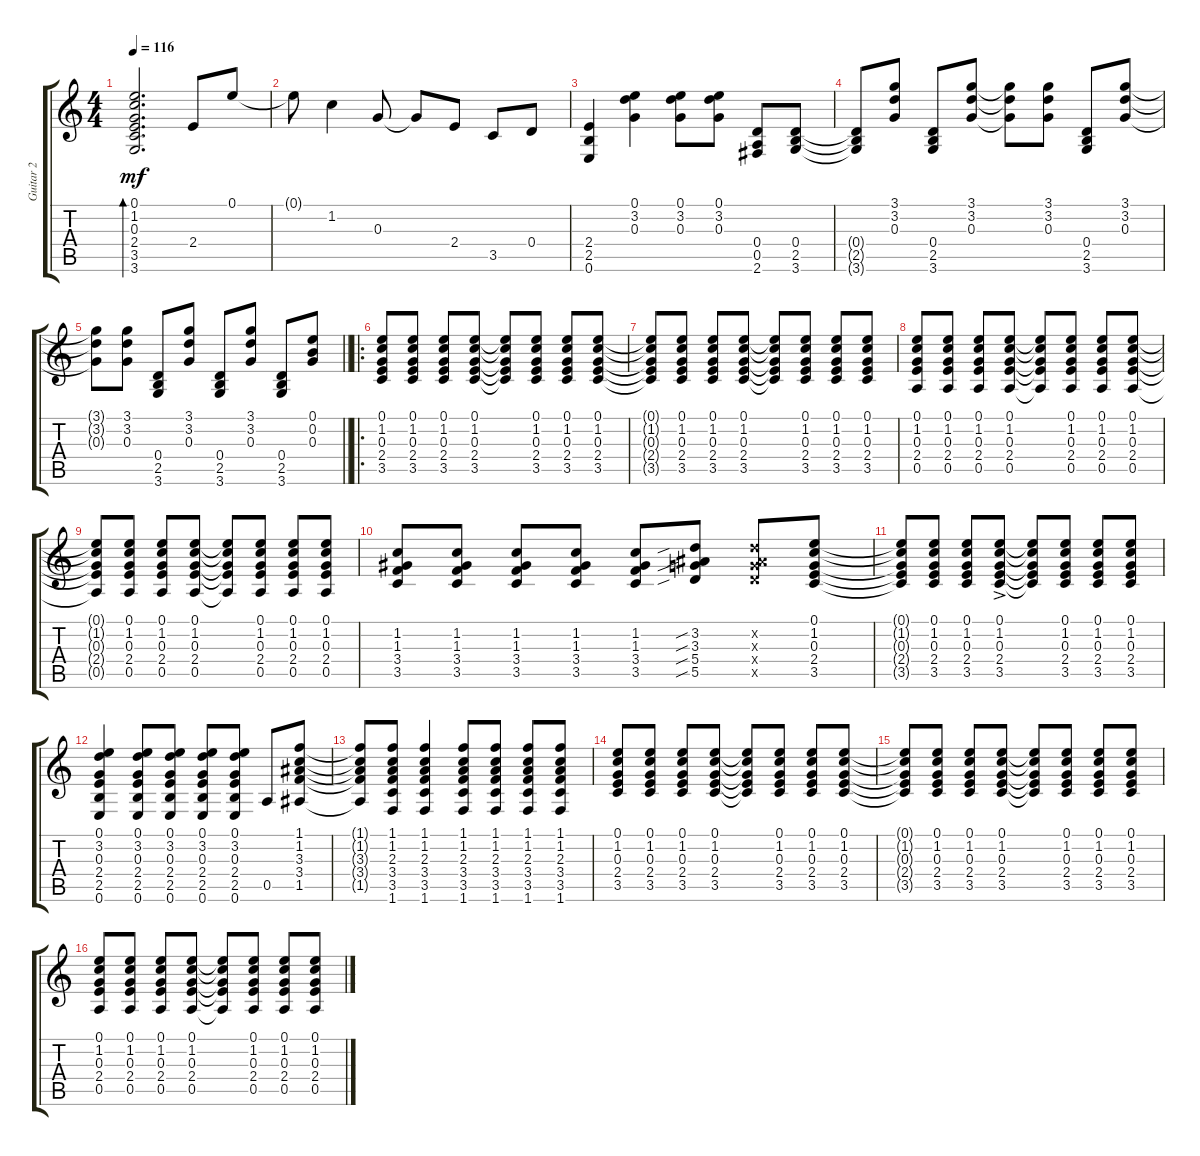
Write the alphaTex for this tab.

\track ("Guitar 2" "Guitar 2") {instrument electricguitarclean}
\staff {score tabs}
\tuning (E4 B3 G3 D3 A2 E2) {hide}
\ts (4 4)
\tempo 116
\clef g2
\ks c
(0.1 1.2 0.3 2.4 3.5 3.6).2{d bd 30 dy mf instrument electricguitarclean} 2.4.8 0.1.8 |
0.1{t}.8 1.2.4 0.3.8 0.3{t}.8 2.4.8 3.5.8 0.4.8 |
(2.4 2.5 0.6).4 (0.1 3.2 0.3).4 (0.1 3.2 0.3).8 (0.1 3.2 0.3).8 (0.4 0.5 2.6).8 (0.4 2.5 3.6).8 |
(0.4{t} 2.5{t} 3.6{t}).8 (3.1 3.2 0.3).8 (0.4 2.5 3.6).8 (3.1 3.2 0.3).8 (3.1{t} 3.2{t} 0.3{t}).8 (3.1 3.2 0.3).8 (0.4 2.5 3.6).8 (3.1 3.2 0.3).8 |
\barLineRight lightlight
(3.1{t} 3.2{t} 0.3{t}).8 (3.1 3.2 0.3).8 (0.4 2.5 3.6).8 (3.1 3.2 0.3).8 (0.4 2.5 3.6).8 (3.1 3.2 0.3).8 (0.4 2.5 3.6).8 (0.1 0.2 0.3).8 |
\ro
(0.1 1.2 0.3 2.4 3.5).8 (0.1 1.2 0.3 2.4 3.5).8 (0.1 1.2 0.3 2.4 3.5).8 (0.1 1.2 0.3 2.4 3.5).8 (0.1{t} 1.2{t} 0.3{t} 2.4{t} 3.5{t}).8 (0.1 1.2 0.3 2.4 3.5).8 (0.1 1.2 0.3 2.4 3.5).8 (0.1 1.2 0.3 2.4 3.5).8 |
(0.1{t} 1.2{t} 0.3{t} 2.4{t} 3.5{t}).8 (0.1 1.2 0.3 2.4 3.5).8 (0.1 1.2 0.3 2.4 3.5).8 (0.1 1.2 0.3 2.4 3.5).8 (0.1{t} 1.2{t} 0.3{t} 2.4{t} 3.5{t}).8 (0.1 1.2 0.3 2.4 3.5).8 (0.1 1.2 0.3 2.4 3.5).8 (0.1 1.2 0.3 2.4 3.5).8 |
(0.1 1.2 0.3 2.4 0.5).8 (0.1 1.2 0.3 2.4 0.5).8 (0.1 1.2 0.3 2.4 0.5).8 (0.1 1.2 0.3 2.4 0.5).8 (0.1{t} 1.2{t} 0.3{t} 2.4{t} 0.5{t}).8 (0.1 1.2 0.3 2.4 0.5).8 (0.1 1.2 0.3 2.4 0.5).8 (0.1 1.2 0.3 2.4 0.5).8 |
(0.1{t} 1.2{t} 0.3{t} 2.4{t} 0.5{t}).8 (0.1 1.2 0.3 2.4 0.5).8 (0.1 1.2 0.3 2.4 0.5).8 (0.1 1.2 0.3 2.4 0.5).8 (0.1{t} 1.2{t} 0.3{t} 2.4{t} 0.5{t}).8 (0.1 1.2 0.3 2.4 0.5).8 (0.1 1.2 0.3 2.4 0.5).8 (0.1 1.2 0.3 2.4 0.5).8 |
(1.2 1.3 3.4 3.5).8 (1.2 1.3 3.4 3.5).8 (1.2 1.3 3.4 3.5).8 (1.2 1.3 3.4 3.5).8 (1.2 1.3 3.4 3.5).8 (3.2{sib} 3.3{sib} 5.4{sib} 5.5{sib}).8 (3.2{x} 3.3{x} 5.4{x} 5.5{x}).8 (0.1 1.2 0.3 2.4 3.5).8 |
(0.1{t} 1.2{t} 0.3{t} 2.4{t} 3.5{t}).8 (0.1 1.2 0.3 2.4 3.5).8 (0.1 1.2 0.3 2.4 3.5).8 (0.1{ac} 1.2{ac} 0.3{ac} 2.4{ac} 3.5{ac}).8 (0.1{t} 1.2{t} 0.3{t} 2.4{t} 3.5{t}).8 (0.1 1.2 0.3 2.4 3.5).8 (0.1 1.2 0.3 2.4 3.5).8 (0.1 1.2 0.3 2.4 3.5).8 |
(0.1 3.2 0.3 2.4 2.5 0.6).4 (0.1 3.2 0.3 2.4 2.5 0.6).8 (0.1 3.2 0.3 2.4 2.5 0.6).8 (0.1 3.2 0.3 2.4 2.5 0.6).8 (0.1 3.2 0.3 2.4 2.5 0.6).8 0.5.8 (1.1 1.2 3.3 3.4 1.5).8 |
(1.1{t} 1.2{t} 3.3{t} 3.4{t} 1.5{t}).8 (1.1 1.2 2.3 3.4 3.5 1.6).8 (1.1 1.2 2.3 3.4 3.5 1.6).4 (1.1 1.2 2.3 3.4 3.5 1.6).8 (1.1 1.2 2.3 3.4 3.5 1.6).8 (1.1 1.2 2.3 3.4 3.5 1.6).8 (1.1 1.2 2.3 3.4 3.5 1.6).8 |
(0.1 1.2 0.3 2.4 3.5).8 (0.1 1.2 0.3 2.4 3.5).8 (0.1 1.2 0.3 2.4 3.5).8 (0.1 1.2 0.3 2.4 3.5).8 (0.1{t} 1.2{t} 0.3{t} 2.4{t} 3.5{t}).8 (0.1 1.2 0.3 2.4 3.5).8 (0.1 1.2 0.3 2.4 3.5).8 (0.1 1.2 0.3 2.4 3.5).8 |
(0.1{t} 1.2{t} 0.3{t} 2.4{t} 3.5{t}).8 (0.1 1.2 0.3 2.4 3.5).8 (0.1 1.2 0.3 2.4 3.5).8 (0.1 1.2 0.3 2.4 3.5).8 (0.1{t} 1.2{t} 0.3{t} 2.4{t} 3.5{t}).8 (0.1 1.2 0.3 2.4 3.5).8 (0.1 1.2 0.3 2.4 3.5).8 (0.1 1.2 0.3 2.4 3.5).8 |
(0.1 1.2 0.3 2.4 0.5).8 (0.1 1.2 0.3 2.4 0.5).8 (0.1 1.2 0.3 2.4 0.5).8 (0.1 1.2 0.3 2.4 0.5).8 (0.1{t} 1.2{t} 0.3{t} 2.4{t} 0.5{t}).8 (0.1 1.2 0.3 2.4 0.5).8 (0.1 1.2 0.3 2.4 0.5).8 (0.1 1.2 0.3 2.4 0.5).8
